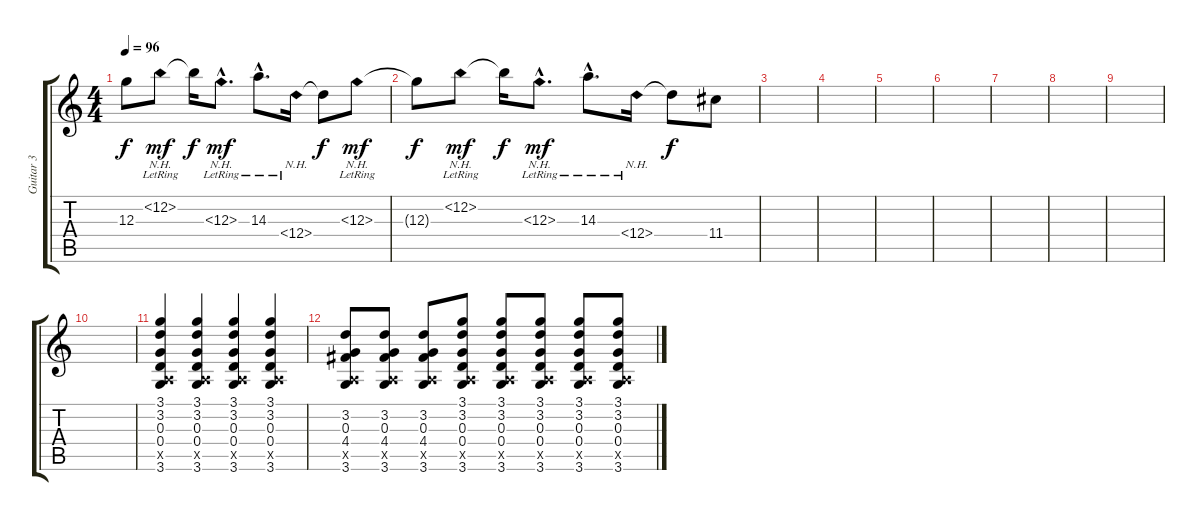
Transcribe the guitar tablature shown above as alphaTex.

\track ("Guitar 3" "Guitar 3") {instrument electricguitarclean}
\staff {score tabs}
\tuning (E4 B3 G3 D3 A2 E2) {hide}
\ts (4 4)
\tempo 96
\clef g2
\ks c
12.3{t}.8{dy f} 12.2{nh lr}.8{dy mf} 12.2{t}.16{dy f} 12.3{nh hac lr}.8{d dy mf} 14.3{hac lr}.8{d} 12.4{nh lr}.16 12.4{t}.8{dy f} 12.3{nh lr}.8{dy mf} |
12.3{t}.8{dy f} 12.2{nh lr}.8{dy mf} 12.2{t}.16{dy f} 12.3{nh hac lr}.8{d dy mf} 14.3{hac lr}.8{d} 12.4{nh lr}.16 12.4{t}.8{dy f} 11.4.8 |
|
|
|
|
|
|
|
|
(3.1 3.2 0.3 0.4 0.5{x} 3.6).4 (3.1 3.2 0.3 0.4 0.5{x} 3.6).4 (3.1 3.2 0.3 0.4 0.5{x} 3.6).4 (3.1 3.2 0.3 0.4 0.5{x} 3.6).4 |
(3.2 0.3 4.4 0.5{x} 3.6).8 (3.2 0.3 4.4 0.5{x} 3.6).8 (3.2 0.3 4.4 0.5{x} 3.6).8 (3.1 3.2 0.3 0.4 0.5{x} 3.6).8 (3.1 3.2 0.3 0.4 0.5{x} 3.6).8 (3.1 3.2 0.3 0.4 0.5{x} 3.6).8 (3.1 3.2 0.3 0.4 0.5{x} 3.6).8 (3.1 3.2 0.3 0.4 0.5{x} 3.6).8
